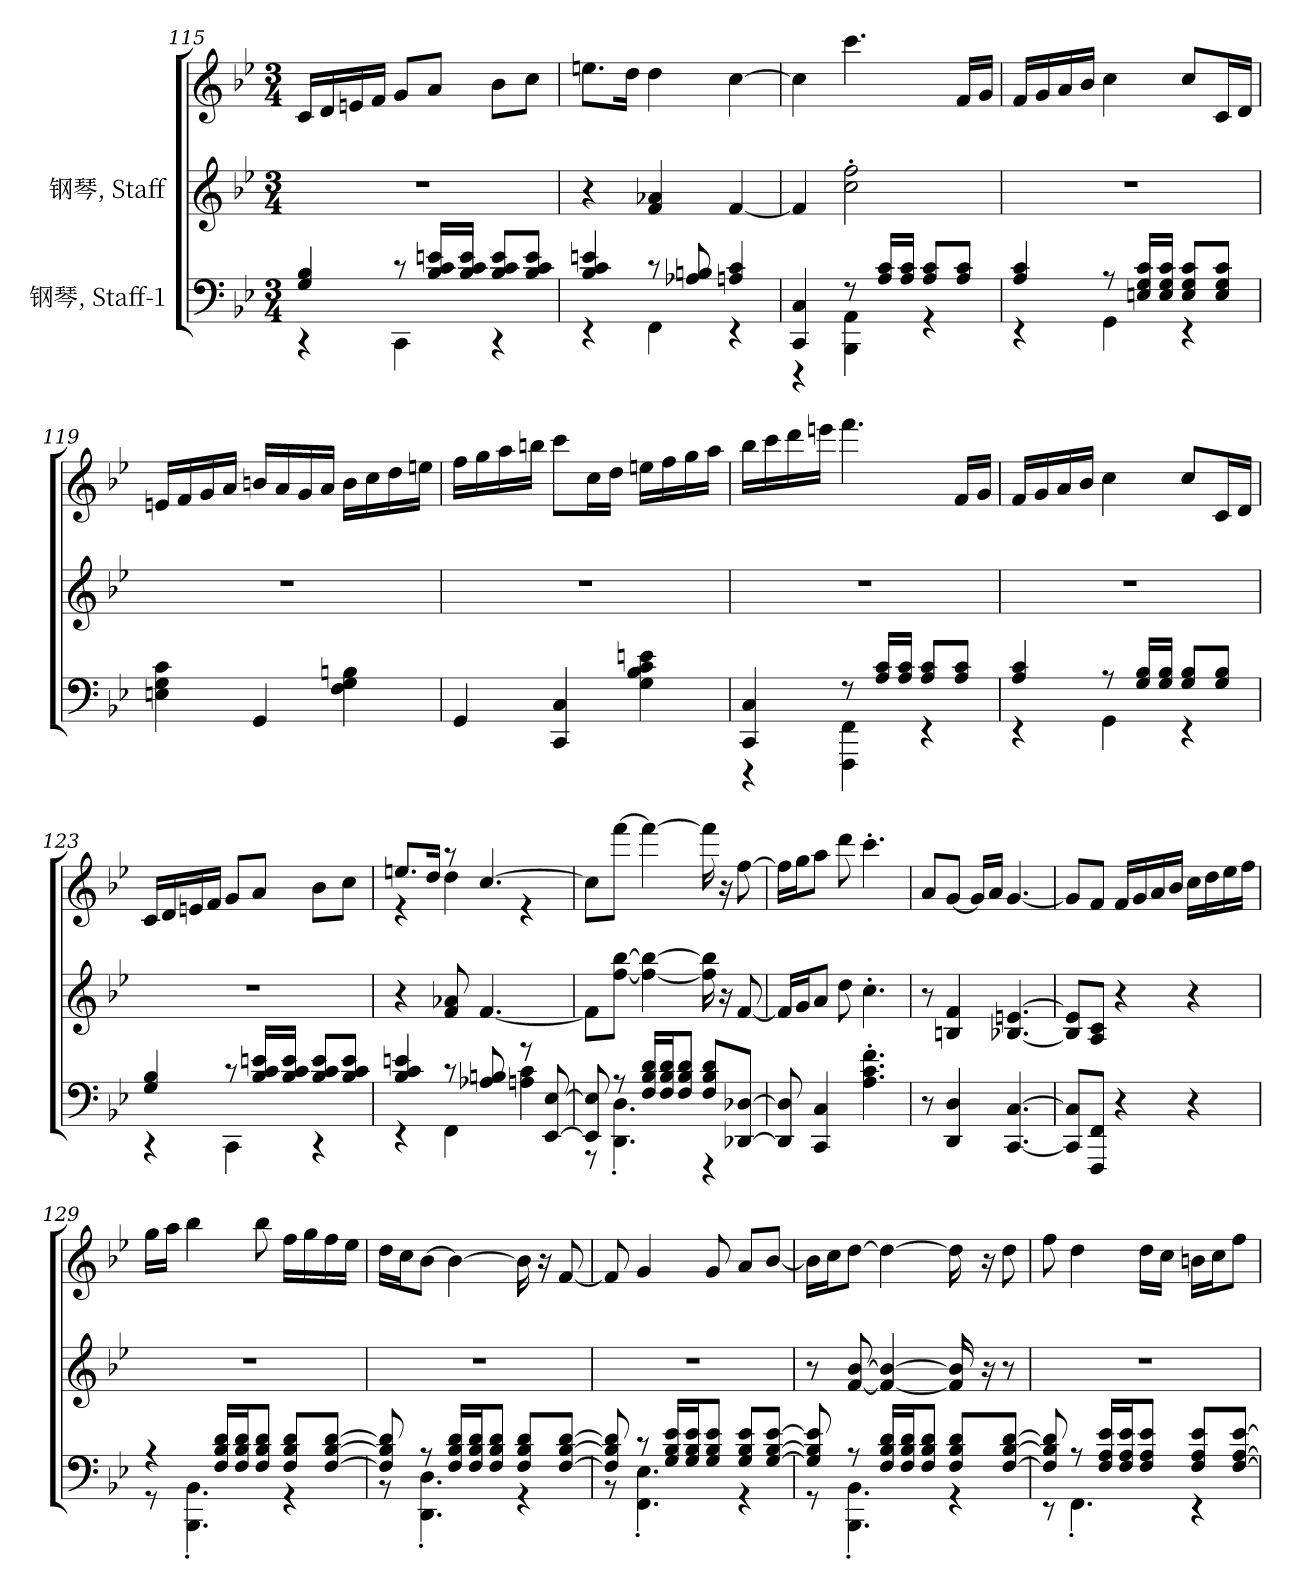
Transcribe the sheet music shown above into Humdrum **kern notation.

**kern	**kern	**kern
*part2	*part1	*part1
*staff3	*staff2	*staff1
*I"钢琴, Staff-1	*I"钢琴, Staff	*
!!LO:PB:g=z
*clefF4	*clefG2	*clefG2
*k[b-e-]	*k[b-e-]	*k[b-e-]
*M3/4	*M3/4	*M3/4
=115	=115	=115
*^	*	*
4G/ 4B-/	4r	2.r	16c/LL
.	.	.	16d/
.	.	.	16en/
.	.	.	16f/JJ
8r	4CC\	.	8g/L
16B-/ 16c/ 16en/LL	.	.	8a/J
16B-/ 16c/ 16e/JJ	.	.	.
8B-/ 8c/ 8e/L	4r	.	8b-\L
8B-/ 8c/ 8e/J	.	.	8cc\J
=116	=116	=116	=116
4B-/ 4c/ 4en/	4r	4r	8.een\L
.	.	.	16dd\Jk
8r	4FF\	4f/ 4a-X/	4dd\
8A-X/ 8Bn/	.	.	.
4An/ 4c/	4r	[4f/	[4cc\
=117	=117	=117	=117
4CC/ 4C/	4r	4f/]	4cc\]
8r	4BBB-\ 4AA\	2cc\' 2ff\'	4.ccc\
16A/ 16c/LL	.	.	.
16A/ 16c/JJ	.	.	.
8A/ 8c/L	4r	.	.
8A/ 8c/J	.	.	16f/LL
.	.	.	16g/JJ
!!LO:LB:g=z
=118	=118	=118	=118
4A/ 4c/	4r	2.r	16f/LL
.	.	.	16g/
.	.	.	16a/
.	.	.	16b-/JJ
8r	4GG\	.	4cc\
16En/ 16G/ 16c/LL	.	.	.
16E/ 16G/ 16c/JJ	.	.	.
8E/ 8G/ 8c/L	4r	.	8cc/L
8E/ 8G/ 8c/J	.	.	16c/L
.	.	.	16d/JJ
*v	*v	*	*
=119	=119	=119
4En\ 4G\ 4c\	2.r	16en/LL
.	.	16f/
.	.	16g/
.	.	16a/JJ
4GG/	.	16bn/LL
.	.	16a/
.	.	16g/
.	.	16a/JJ
4F\ 4G\ 4Bn\	.	16b\LL
.	.	16cc\
.	.	16dd\
.	.	16een\JJ
=120	=120	=120
4GG/	2.r	16ff\LL
.	.	16gg\
.	.	16aa\
.	.	16bbn\JJ
4CC/ 4C/	.	8ccc\L
.	.	16cc\L
.	.	16dd\JJ
4G\ 4B-\ 4c\ 4en\	.	16een\LL
.	.	16ff\
.	.	16gg\
.	.	16aa\JJ
!!LO:LB:g=z
=121	=121	=121
*^	*	*
4CC/ 4C/	4r	2.r	16bb-\LL
.	.	.	16ccc\
.	.	.	16ddd\
.	.	.	16eeen\JJ
8r	4FFF\ 4FF\	.	4.fff\
16A/ 16c/LL	.	.	.
16A/ 16c/JJ	.	.	.
8A/ 8c/L	4r	.	.
8A/ 8c/J	.	.	16f/LL
.	.	.	16g/JJ
=122	=122	=122	=122
4A/ 4c/	4r	2.r	16f/LL
.	.	.	16g/
.	.	.	16a/
.	.	.	16b-/JJ
8r	4GG\	.	4cc\
16G/ 16B-/LL	.	.	.
16G/ 16B-/JJ	.	.	.
8G/ 8B-/L	4r	.	8cc/L
8G/ 8B-/J	.	.	16c/L
.	.	.	16d/JJ
=123	=123	=123	=123
4G/ 4B-/	4r	2.r	16c/LL
.	.	.	16d/
.	.	.	16en/
.	.	.	16f/JJ
8r	4CC\	.	8g/L
16B-/ 16c/ 16en/LL	.	.	8a/J
16B-/ 16c/ 16e/JJ	.	.	.
8B-/ 8c/ 8e/L	4r	.	8b-\L
8B-/ 8c/ 8e/J	.	.	8cc\J
!!LO:LB:g=z
=124	=124	=124	=124
*	*	*	*^
4B-/ 4c/ 4en/	4r	4r	8.een/L	4r
.	.	.	16dd/Jk	.
8r	4FF\	8f/ 8a-X/	8r	4dd\
8A-X/ 8Bn/	.	[4.f/	[4.cc/	.
8r	4An\ 4c\	.	.	4r
[8EE-/ [8E-/	.	.	.	.
*	*	*	*v	*v
=125	=125	=125	=125
8EE-/] 8E-/]	8r	8f\L]	8cc\L]
8r	4.DD\' 4.D\'	[8ff\ [8bb-\J	[8fff\J
16F/ 16B-/ 16d/LL	.	4ff\_ 4bb-\_	4fff\_
16F/ 16B-/ 16d/J	.	.	.
8F/ 8B-/ 8d/J	.	.	.
8F/ 8B-/ 8d/L	4r	16ff\] 16bb-\]	16fff\]
.	.	16r	16r
[8DD-X/ [8D-X/J	.	[8f/	[8ff\
*v	*v	*	*
=126	=126	=126
8DD-/] 8D-/]	16f/LL]	16ff\LL]
.	16g/J	16gg\J
4CC/ 4C/	8a/J	8aa\J
.	8dd\	8ddd\
4.A\' 4.c\' 4.f\'	4.cc'\	4.ccc'\
=127	=127	=127
8r	8r	8a/L
4DD/ 4D/	4Bn/ 4f/	[8g/J
.	.	16g/LL]
.	.	16a/JJ
[4.CC/ [4.C/	[4.B-X/ [4.en/	[4.g/
!!LO:PB:g=z
=128	=128	=128
8CC/] 8C/]L	8B-/] 8e/]L	8g/L]
8FFF/ 8FF/J	8A/ 8c/J	8f/J
4r	4r	16f/LL
.	.	16g/
.	.	16a/
.	.	16b-/JJ
4r	4r	16cc\LL
.	.	16dd\
.	.	16ee-\
.	.	16ff\JJ
=129	=129	=129
*^	*	*
4r	8r	2.r	16gg\LL
.	.	.	16aa\JJ
.	4.BBB-\' 4.BB-\'	.	4bb-\
16F/ 16B-/ 16d/LL	.	.	.
16F/ 16B-/ 16d/J	.	.	.
8F/ 8B-/ 8d/J	.	.	8bb-\
8F/ 8B-/ 8d/L	4r	.	16ff\LL
.	.	.	16gg\
[8F/ [8B-/ [8d/J	.	.	16ff\
.	.	.	16ee-\JJ
=130	=130	=130	=130
8F/] 8B-/] 8d/]	8r	2.r	16dd\LL
.	.	.	16cc\J
8r	4.DD\' 4.D\'	.	[8b-\J
16F/ 16B-/ 16d/LL	.	.	4b-\_
16F/ 16B-/ 16d/J	.	.	.
8F/ 8B-/ 8d/J	.	.	.
8F/ 8B-/ 8d/L	4r	.	16b-\]
.	.	.	16r
[8F/ [8B-/ [8d/J	.	.	[8f/
!!LO:LB:g=z
=131	=131	=131	=131
8F/] 8B-/] 8d/]	8r	2.r	8f/]
8r	4.FF\' 4.E-\'	.	4g/
16G/ 16B-/ 16e-/LL	.	.	.
16G/ 16B-/ 16e-/J	.	.	.
8G/ 8B-/ 8e-/J	.	.	8g/
8G/ 8B-/ 8e-/L	4r	.	8a/L
[8G/ [8B-/ [8e-/J	.	.	[8b-/J
=132	=132	=132	=132
8G/] 8B-/] 8e-/]	8r	8r	16b-\LL]
.	.	.	16cc\J
8r	4.BBB-\' 4.BB-\'	[8f/ [8b-/	[8dd\J
16F/ 16B-/ 16d/LL	.	4f/_ 4b-/_	4dd\_
16F/ 16B-/ 16d/J	.	.	.
8F/ 8B-/ 8d/J	.	.	.
8F/ 8B-/ 8d/L	4r	16f/] 16b-/]	16dd\]
.	.	16r	16r
[8F/ [8B-/ [8d/J	.	8r	8dd\
=133	=133	=133	=133
8F/] 8B-/] 8d/]	8r	2.r	8ff\
8r	4.FF'\	.	4dd\
16F/ 16A/ 16e-/LL	.	.	.
16F/ 16A/ 16e-/J	.	.	.
8F/ 8A/ 8e-/J	.	.	16dd\LL
.	.	.	16cc\JJ
8F/ 8A/ 8e-/L	4r	.	16bn\LL
.	.	.	16cc\J
[8F/ [8A/ [8e-/J	.	.	8ff\J
*v	*v	*	*
=	=	=
*-	*-	*-
